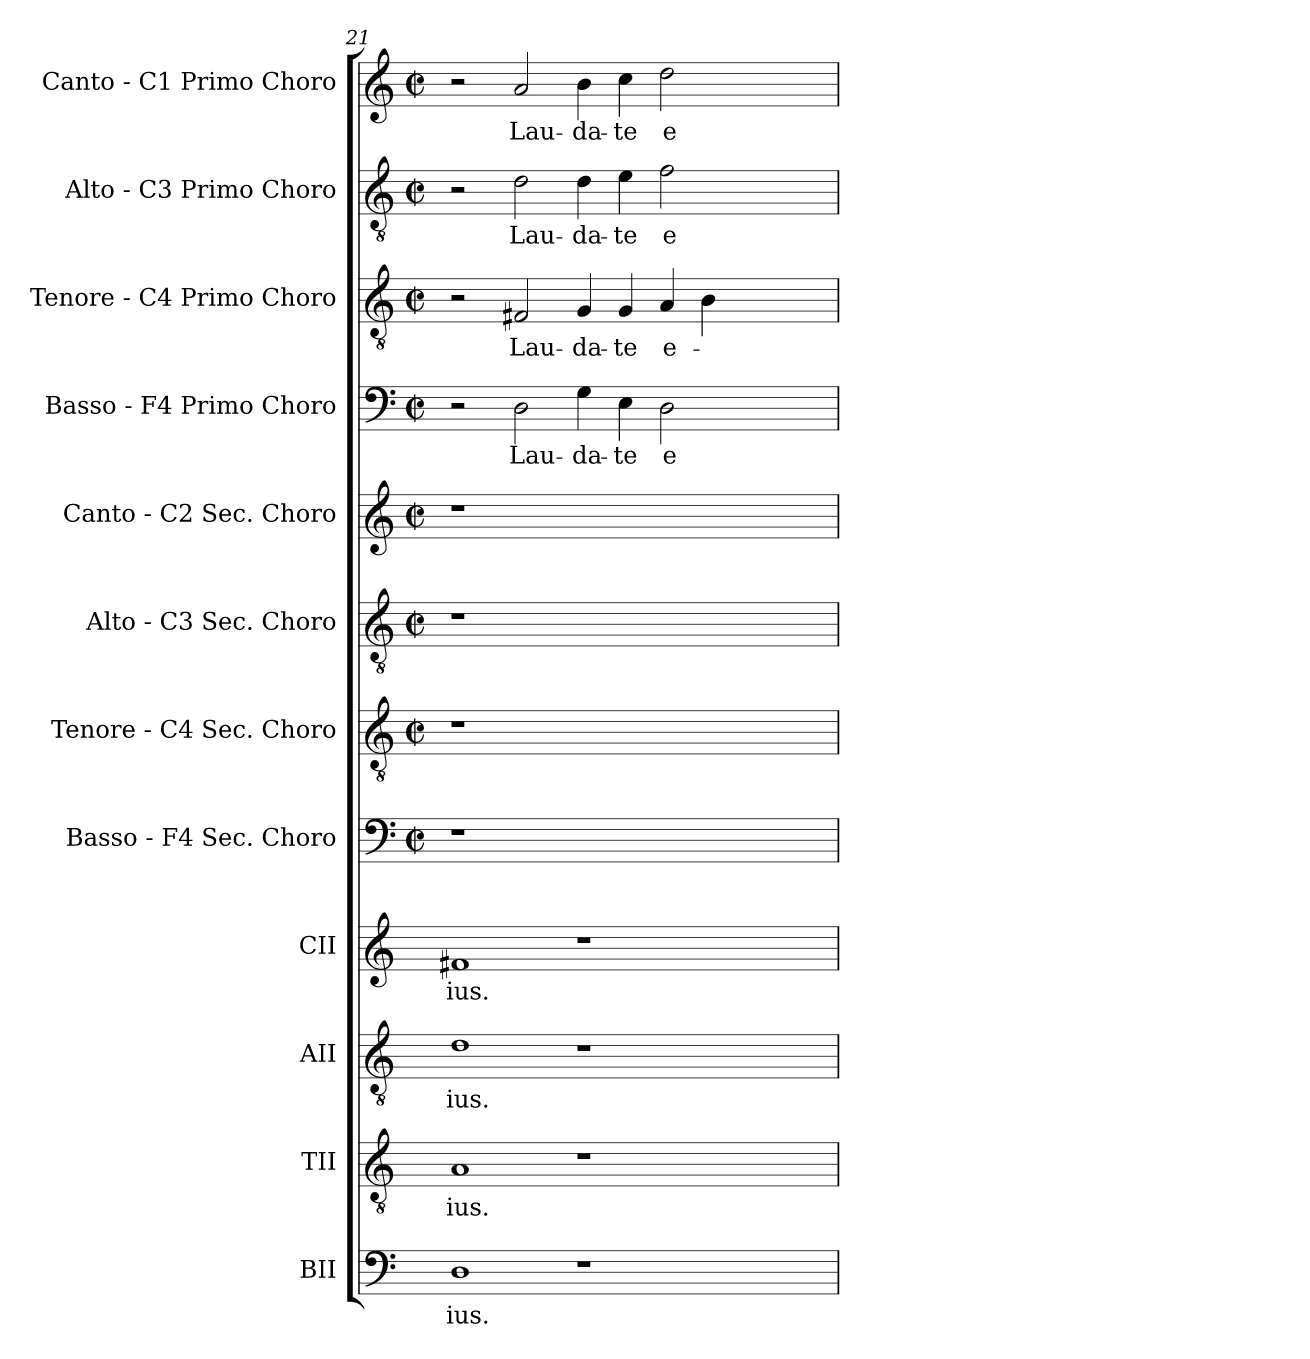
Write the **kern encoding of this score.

**kern	**text	**kern	**text	**kern	**text	**kern	**text	**kern	**kern	**kern	**kern	**kern	**text	**kern	**text	**kern	**text	**kern	**text
*part12	*part12	*part11	*part11	*part10	*part10	*part9	*part9	*part8	*part7	*part6	*part5	*part4	*part4	*part3	*part3	*part2	*part2	*part1	*part1
*staff12	*staff12	*staff11	*staff11	*staff10	*staff10	*staff9	*staff9	*staff8	*staff7	*staff6	*staff5	*staff4	*staff4	*staff3	*staff3	*staff2	*staff2	*staff1	*staff1
*I"BII	*	*I"TII	*	*I"AII	*	*I"CII	*	*I"Basso - F4  Sec. Choro	*I"Tenore - C4  Sec. Choro	*I"Alto - C3  Sec. Choro	*I"Canto - C2  Sec. Choro	*I"Basso - F4  Primo Choro	*	*I"Tenore - C4  Primo Choro	*	*I"Alto - C3  Primo Choro	*	*I"Canto - C1  Primo Choro	*
*I'BII	*	*I'TII	*	*I'AII	*	*I'CII	*	*I'Ch	*I'Ch	*I'Ch	*I'Ch	*I'BI	*	*I'TI	*	*I'AI	*	*I'CI	*
*clefF4	*	*clefGv2	*	*clefGv2	*	*clefG2	*	*clefF4	*clefGv2	*clefGv2	*clefG2	*clefF4	*	*clefGv2	*	*clefGv2	*	*clefG2	*
*	*	*	*	*	*	*	*	*M2/2	*M2/2	*M2/2	*M2/2	*M2/2	*	*M2/2	*	*M2/2	*	*M2/2	*
*	*	*	*	*	*	*	*	*met(c|)	*met(c|)	*met(c|)	*met(c|)	*met(c|)	*	*met(c|)	*	*met(c|)	*	*met(c|)	*
=21	=21	=21	=21	=21	=21	=21	=21	=21	=21	=21	=21	=21	=21	=21	=21	=21	=21	=21	=21
!	!LO:LY:b:cj	!	!LO:LY:b:cj	!	!LO:LY:b:cj	!	!LO:LY:b:cj	!	!	!	!	!	!	!	!	!	!	!	!
1D	-ius.	1A	-ius.	1d	-ius.	1f#X	-ius.	1r	1r	1r	1r	2r	.	2r	.	2r	.	2r	.
!	!	!	!	!	!	!	!	!	!	!	!	!	!LO:LY:b:cj	!	!LO:LY:b:cj	!	!LO:LY:b:cj	!	!LO:LY:b:cj
.	.	.	.	.	.	.	.	.	.	.	.	2D\	Lau-	2F#X/	Lau-	2d\	Lau-	2a/	Lau-
!LO:N:vis=1	!	!LO:N:vis=1	!	!LO:N:vis=1	!	!LO:N:vis=1	!	!	!	!	!	!	!LO:LY:b:cj	!	!LO:LY:b:cj	!	!LO:LY:b:cj	!	!LO:LY:b:cj
0r	.	0r	.	0r	.	0r	.	0ryy	0ryy	0ryy	0ryy	4G\	-da-	4G/	-da-	4d\	-da-	4b\	-da-
!	!	!	!	!	!	!	!	!	!	!	!	!	!LO:LY:b:cj	!	!LO:LY:b:cj	!	!LO:LY:b:cj	!	!LO:LY:b:cj
.	.	.	.	.	.	.	.	.	.	.	.	4E\	-te	4G/	-te	4e\	-te	4cc\	-te
!	!	!	!	!	!	!	!	!	!	!	!	!	!LO:LY:b:cj	!	!LO:LY:b:cj	!	!LO:LY:b:cj	!	!LO:LY:b:cj
.	.	.	.	.	.	.	.	.	.	.	.	2D\	e-	4A/	e-	2f\	e-	2dd\	e-
.	.	.	.	.	.	.	.	.	.	.	.	.	.	4B\	.	.	.	.	.
.	.	.	.	.	.	.	.	.	.	.	.	1ryy	.	1ryy	.	1ryy	.	1ryy	.
=	=	=	=	=	=	=	=	=	=	=	=	=	=	=	=	=	=	=	=
*-	*-	*-	*-	*-	*-	*-	*-	*-	*-	*-	*-	*-	*-	*-	*-	*-	*-	*-	*-
